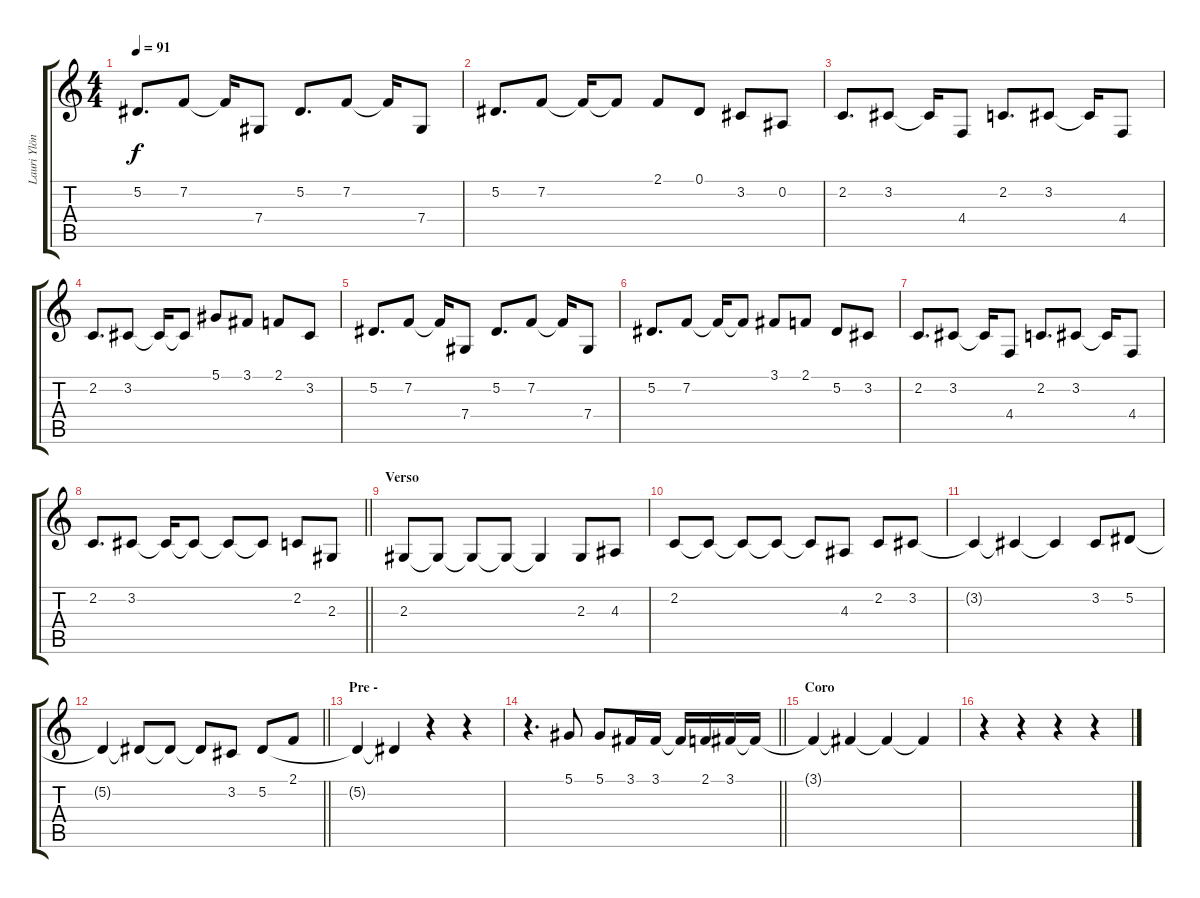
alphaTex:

\track ("Lauri Ylönen" "Lauri Ylön") {instrument synthvoice}
\staff {score tabs}
\tuning (Eb4 Bb3 Gb3 Db3 Ab2 Eb2) {hide}
\ts (4 4)
\tempo 91
\clef g2
\ks c
5.2.8{d dy f} 7.2.8 7.2{t}.16 7.4.8 5.2.8{d} 7.2.8 7.2{t}.16 7.4.8 |
5.2.8{d} 7.2.8 7.2{t}.16 7.2{t}.8 2.1.8 0.1.8 3.2.8 0.2.8 |
2.2.8{d} 3.2.8 3.2{t}.16 4.4.8 2.2.8{d} 3.2.8 3.2{t}.16 4.4.8 |
2.2.8{d} 3.2.8 3.2{t}.16 3.2{t}.8 5.1.8 3.1.8 2.1.8 3.2.8 |
5.2.8{d} 7.2.8 7.2{t}.16 7.4.8 5.2.8{d} 7.2.8 7.2{t}.16 7.4.8 |
5.2.8{d} 7.2.8 7.2{t}.16 7.2{t}.8 3.1.8 2.1.8 5.2.8 3.2.8 |
2.2.8{d} 3.2.8 3.2{t}.16 4.4.8 2.2.8{d} 3.2.8 3.2{t}.16 4.4.8 |
\barLineRight lightlight
2.2.8{d} 3.2.8 3.2{t}.16 3.2{t}.8 3.2{t}.8 3.2{t}.8 2.2.8 2.3.8 |
\section ("" "Verso")
2.3.8 2.3{t}.8 2.3{t}.8 2.3{t}.8 2.3{t}.4 2.3.8 4.3.8 |
2.2.8 2.2{t}.8 2.2{t}.8 2.2{t}.8 2.2{t}.8 4.3.8 2.2.8 3.2.8 |
3.2{t}.4 3.2{t}.4 3.2{t}.4 3.2.8 5.2.8 |
\barLineRight lightlight
5.2{t}.4 5.2{t}.8 5.2{t}.8 5.2{t}.8 3.2.8 5.2.8 2.1.8 |
\section ("" "Pre -")
5.2{t}.4 5.2{t}.4 r.4 r.4 |
\barLineRight lightlight
r.4{d} 5.1.8 5.1.8 3.1.16 3.1.16 3.1{t}.16 2.1.16 3.1.16 3.1{t}.16 |
\section ("" "Coro")
3.1{t}.4 3.1{t}.4 3.1{t}.4 3.1{t}.4 |
r.4 r.4 r.4 r.4
